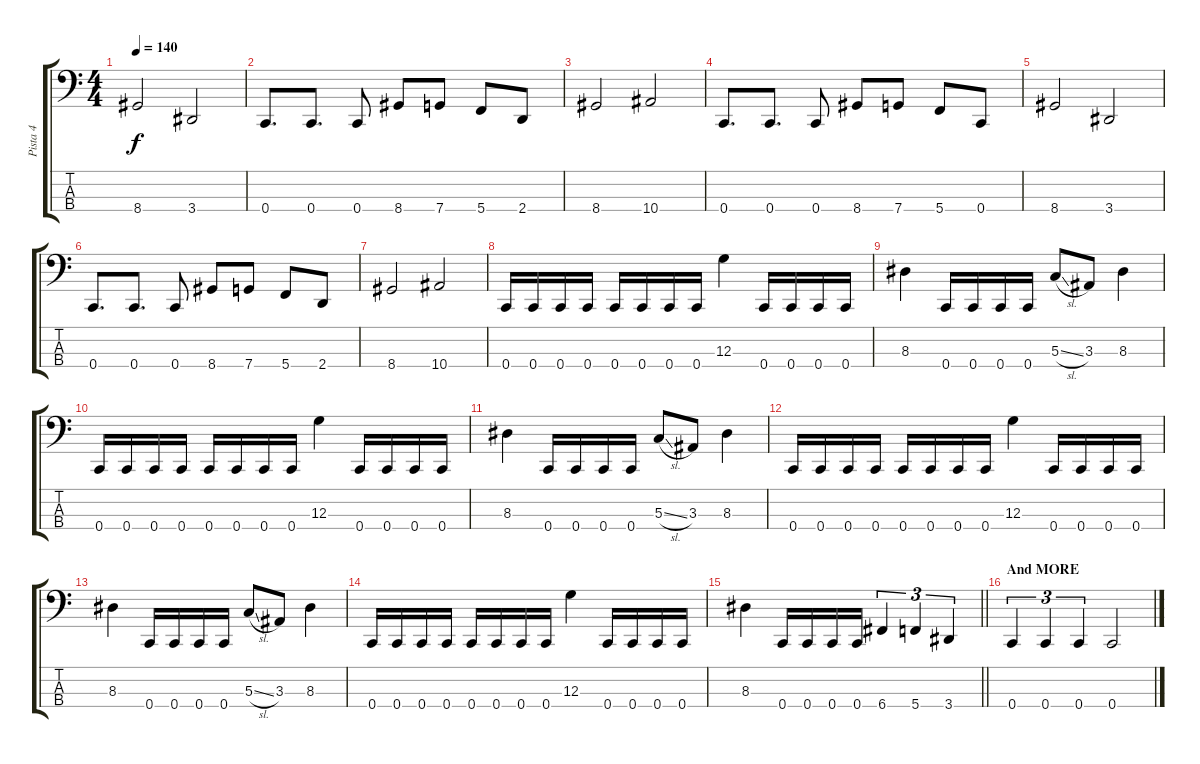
\track ("Pista 4" "Pista 4") {instrument electricbasspick}
\staff {score tabs}
\tuning (F2 C2 G1 C1) {hide}
\ts (4 4)
\tempo 140
\clef f4
\ks c
8.4.2{dy f} 3.4.2 |
0.4.8{d} 0.4.8{d} 0.4.8 8.4.8 7.4.8 5.4.8 2.4.8 |
8.4.2 10.4.2 |
0.4.8{d} 0.4.8{d} 0.4.8 8.4.8 7.4.8 5.4.8 0.4.8 |
8.4.2 3.4.2 |
0.4.8{d} 0.4.8{d} 0.4.8 8.4.8 7.4.8 5.4.8 2.4.8 |
8.4.2 10.4.2 |
0.4.16 0.4.16 0.4.16 0.4.16 0.4.16 0.4.16 0.4.16 0.4.16 12.3.4 0.4.16 0.4.16 0.4.16 0.4.16 |
8.3.4 0.4.16 0.4.16 0.4.16 0.4.16 5.3{sl}.8 3.3.8 8.3.4 |
0.4.16 0.4.16 0.4.16 0.4.16 0.4.16 0.4.16 0.4.16 0.4.16 12.3.4 0.4.16 0.4.16 0.4.16 0.4.16 |
8.3.4 0.4.16 0.4.16 0.4.16 0.4.16 5.3{sl}.8 3.3.8 8.3.4 |
0.4.16 0.4.16 0.4.16 0.4.16 0.4.16 0.4.16 0.4.16 0.4.16 12.3.4 0.4.16 0.4.16 0.4.16 0.4.16 |
8.3.4 0.4.16 0.4.16 0.4.16 0.4.16 5.3{sl}.8 3.3.8 8.3.4 |
0.4.16 0.4.16 0.4.16 0.4.16 0.4.16 0.4.16 0.4.16 0.4.16 12.3.4 0.4.16 0.4.16 0.4.16 0.4.16 |
\barLineRight lightlight
8.3.4 0.4.16 0.4.16 0.4.16 0.4.16 6.4.4{tu (3 2)} 5.4.4{tu (3 2)} 3.4.4{tu (3 2)} |
\section ("" "And MORE")
0.4.4{tu (3 2)} 0.4.4{tu (3 2)} 0.4.4{tu (3 2)} 0.4.2
